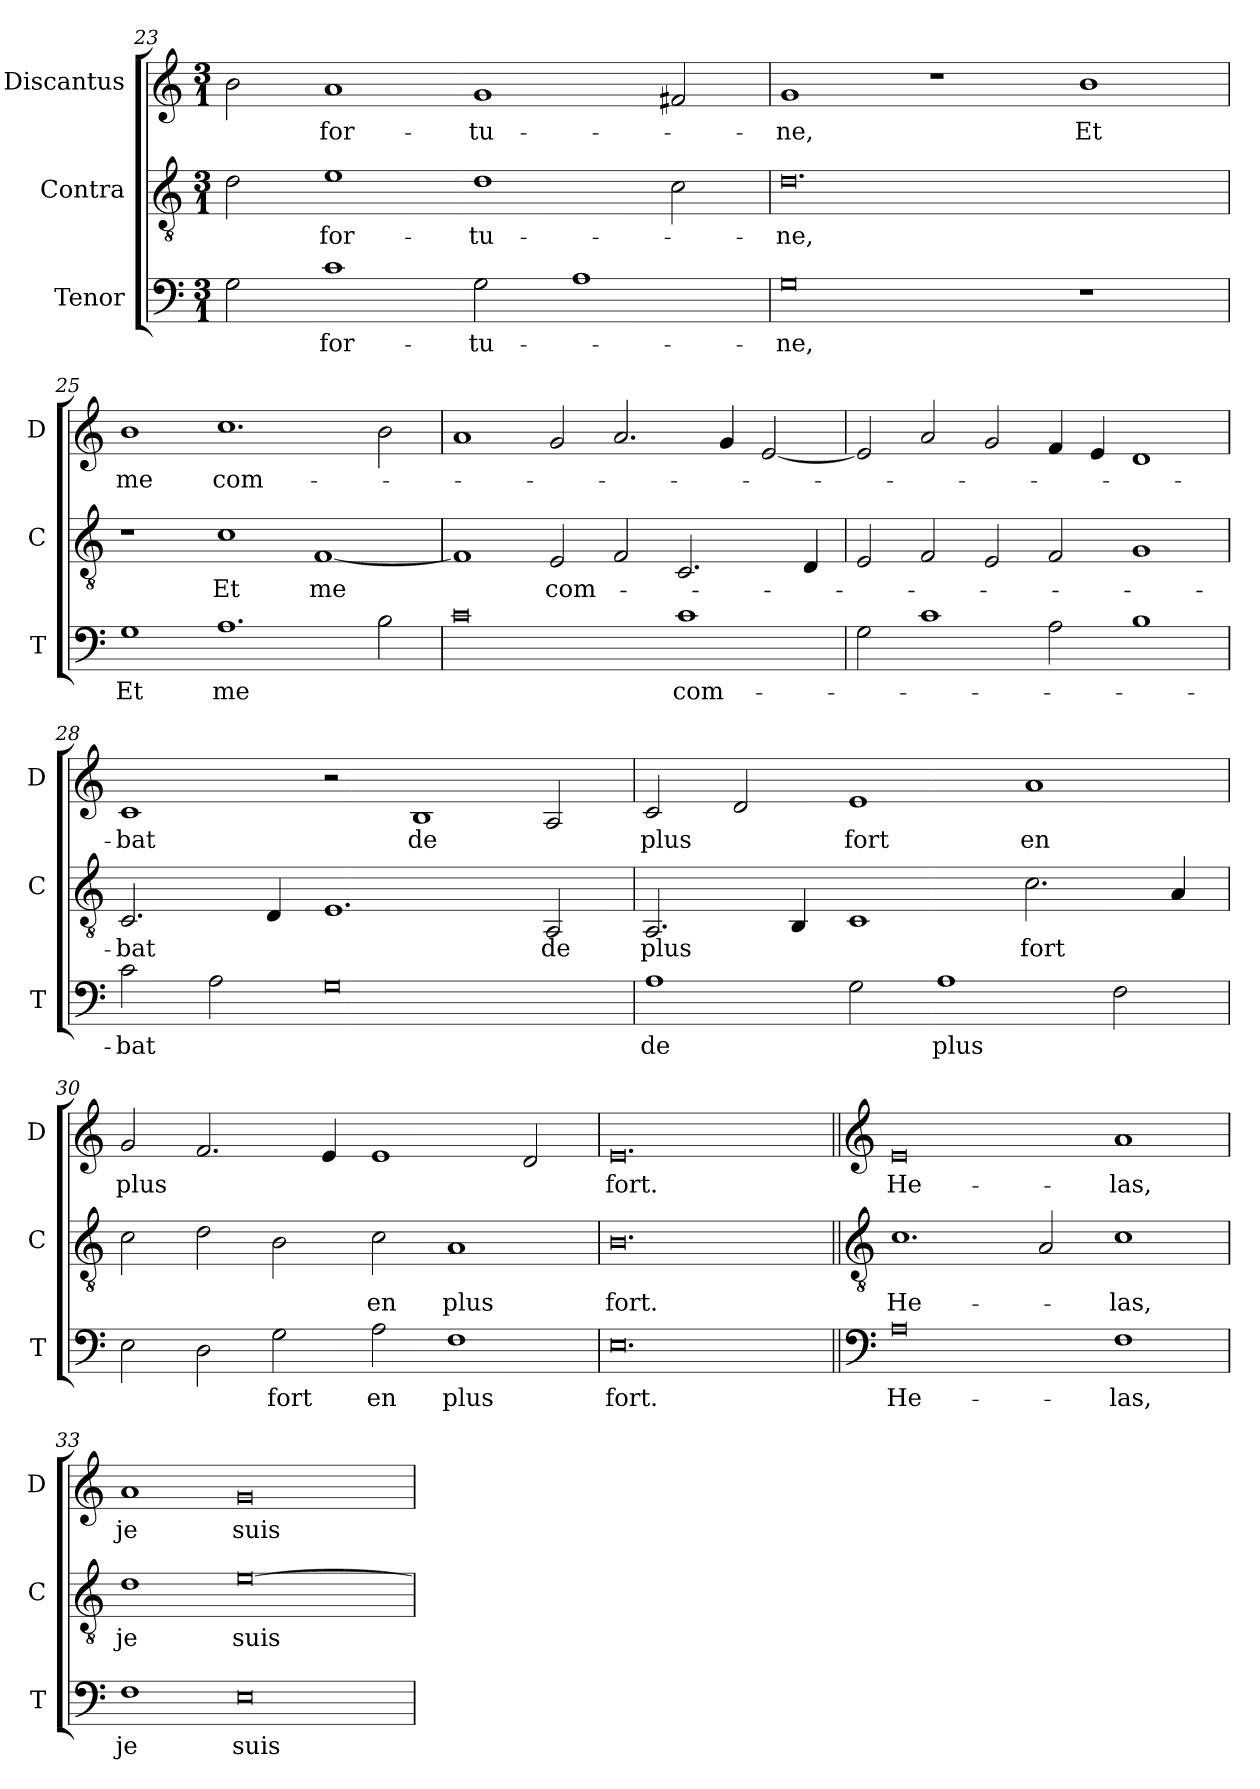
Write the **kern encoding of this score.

**kern	**text	**kern	**text	**kern	**text
*part3	*part3	*part2	*part2	*part1	*part1
*staff3	*staff3	*staff2	*staff2	*staff1	*staff1
*I"Tenor	*	*I"Contra	*	*I"Discantus	*
*I'T	*	*I'C	*	*I'D	*
*clefF4	*	*clefGv2	*	*clefG2	*
*k[]	*	*k[]	*	*k[]	*
*M3/1	*	*M3/1	*	*M3/1	*
=23	=23	=23	=23	=23	=23
2G\	.	2d\	.	2b\	.
1c	for-	1e	for-	1a	for-
2G\	-tu-	1d	-tu-	1g	-tu-
1A	.	.	.	.	.
.	.	2c\	.	2f#X/	.
=24	=24	=24	=24	=24	=24
0G	-ne,	0.d	-ne,	1g	-ne,
.	.	.	.	1r	.
1r	.	.	.	1b	Et
=25	=25	=25	=25	=25	=25
1G	Et	1r	.	1b	me
1.A	me	1c	Et	1.cc	com-
.	.	[1F	me	.	.
2B\	.	.	.	2b\	.
=26	=26	=26	=26	=26	=26
0c	.	1F]	.	1a	.
.	.	2E/	com-	2g/	.
.	.	2F/	.	2.a/	.
1c	com-	2.C/	.	.	.
.	.	.	.	4g/	.
.	.	.	.	[2e/	.
.	.	4D/	.	.	.
=27	=27	=27	=27	=27	=27
2G\	.	2E/	.	2e/]	.
1c	.	2F/	.	2a/	.
.	.	2E/	.	2g/	.
2A\	.	2F/	.	4f/	.
.	.	.	.	4e/	.
1B	.	1G	.	1d	.
=28	=28	=28	=28	=28	=28
2c\	-bat	2.C/	-bat	1c	-bat
2A\	.	.	.	.	.
.	.	4D/	.	.	.
0G	.	1.E	.	2r	.
.	.	.	.	1B	de
.	.	2AA/	de	2A/	.
=29	=29	=29	=29	=29	=29
1A	de	2.AA/	plus	2c/	plus
.	.	.	.	2d/	.
.	.	4BB/	.	.	.
2G\	.	1C	.	1e	fort
1A	plus	.	.	.	.
.	.	2.c\	fort	1a	en
2F\	.	.	.	.	.
.	.	4A/	.	.	.
=30	=30	=30	=30	=30	=30
2E\	.	2c\	.	2g/	plus
2D\	.	2d\	.	2.f/	.
2G\	fort	2B\	.	.	.
.	.	.	.	4e/	.
2A\	en	2c\	en	1e	.
1F	plus	1A	plus	.	.
.	.	.	.	2d/	.
=31	=31	=31	=31	=31	=31
0.E	fort.	0.B	fort.	0.e	fort.
!!LO:LB:g=z
=32||	=32||	=32||	=32||	=32||	=32||
*clefF4	*	*clefGv2	*	*clefG2	*
0A	He-	1.c	He-	0e	He-
.	.	2A/	.	.	.
1F	-las,	1c	-las,	1a	-las,
=33	=33	=33	=33	=33	=33
1F	je	1d	je	1a	je
0E	suis	[0e	suis	0g	suis
=	=	=	=	=	=
*-	*-	*-	*-	*-	*-
